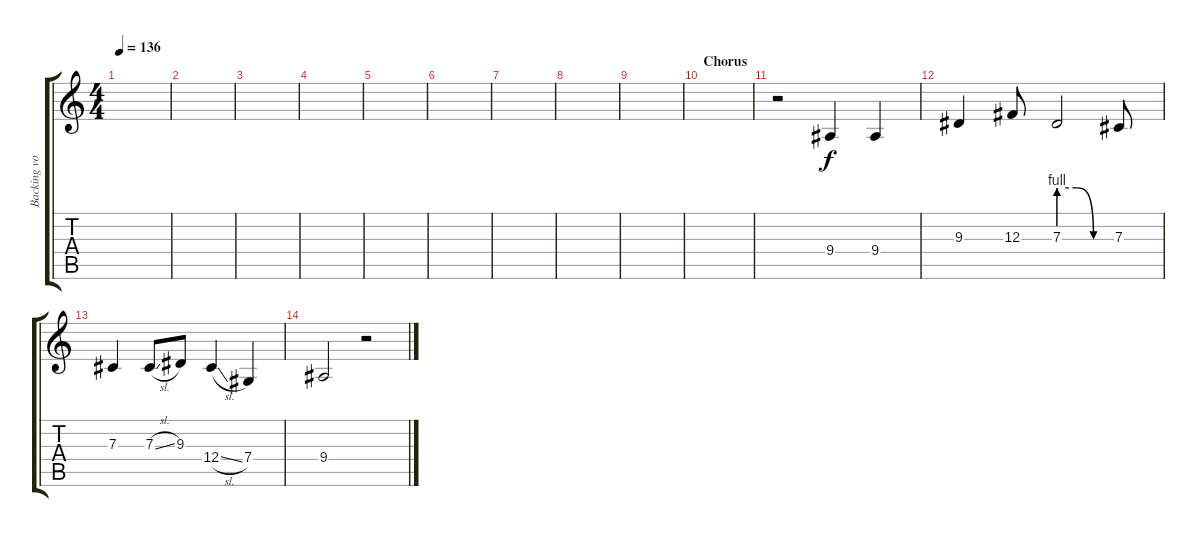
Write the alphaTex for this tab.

\track ("Backing vocals, keys" "Backing vo") {instrument rockorgan}
\staff {score tabs}
\tuning (Eb4 Bb3 Gb3 Db3 Ab2 Eb2) {hide}
\ts (4 4)
\tempo 136
\clef g2
\ks c
|
|
|
|
|
|
|
|
|
\section ("" "Chorus")
|
r.2 9.4.4{instrument lead2sawtooth} 9.4.4 |
9.3.4 12.3.8 7.3{be (custom 0 4 20 4 40 0 60 0)}.2{volume 14} 7.3.8{volume 13} |
7.3.4{volume 12} 7.3{sl}.8{volume 16 instrument rockorgan} 9.3.8 12.4{sl}.4 7.4.4 |
9.4.2 r.2
